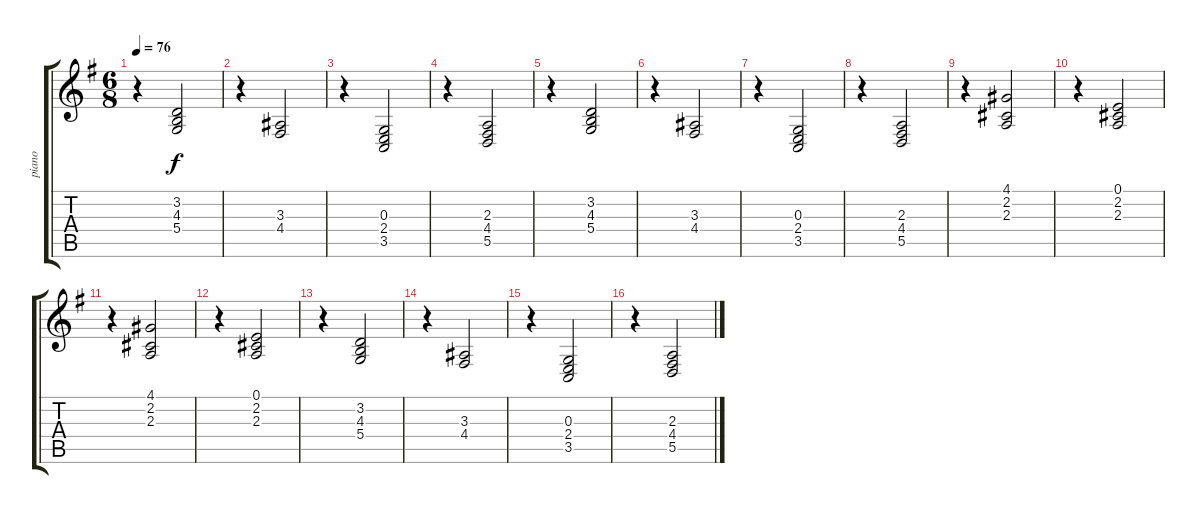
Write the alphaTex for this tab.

\track ("piano" "piano") {instrument acousticgrandpiano}
\staff {score tabs}
\tuning (E4 B3 G3 D3 A2 E2) {hide}
\ts (6 8)
\tempo 76
\clef g2
\ks g
r.4{dy f} (3.2 4.3 5.4).2 |
r.4 (3.3 4.4).2 |
r.4 (0.3 2.4 3.5).2 |
r.4 (2.3 4.4 5.5).2 |
r.4 (3.2 4.3 5.4).2 |
r.4 (3.3 4.4).2 |
r.4 (0.3 2.4 3.5).2 |
r.4 (2.3 4.4 5.5).2 |
r.4 (4.1 2.2 2.3).2 |
r.4 (0.1 2.2 2.3).2 |
r.4 (4.1 2.2 2.3).2 |
r.4 (0.1 2.2 2.3).2 |
r.4 (3.2 4.3 5.4).2 |
r.4 (3.3 4.4).2 |
r.4 (0.3 2.4 3.5).2 |
r.4 (2.3 4.4 5.5).2
